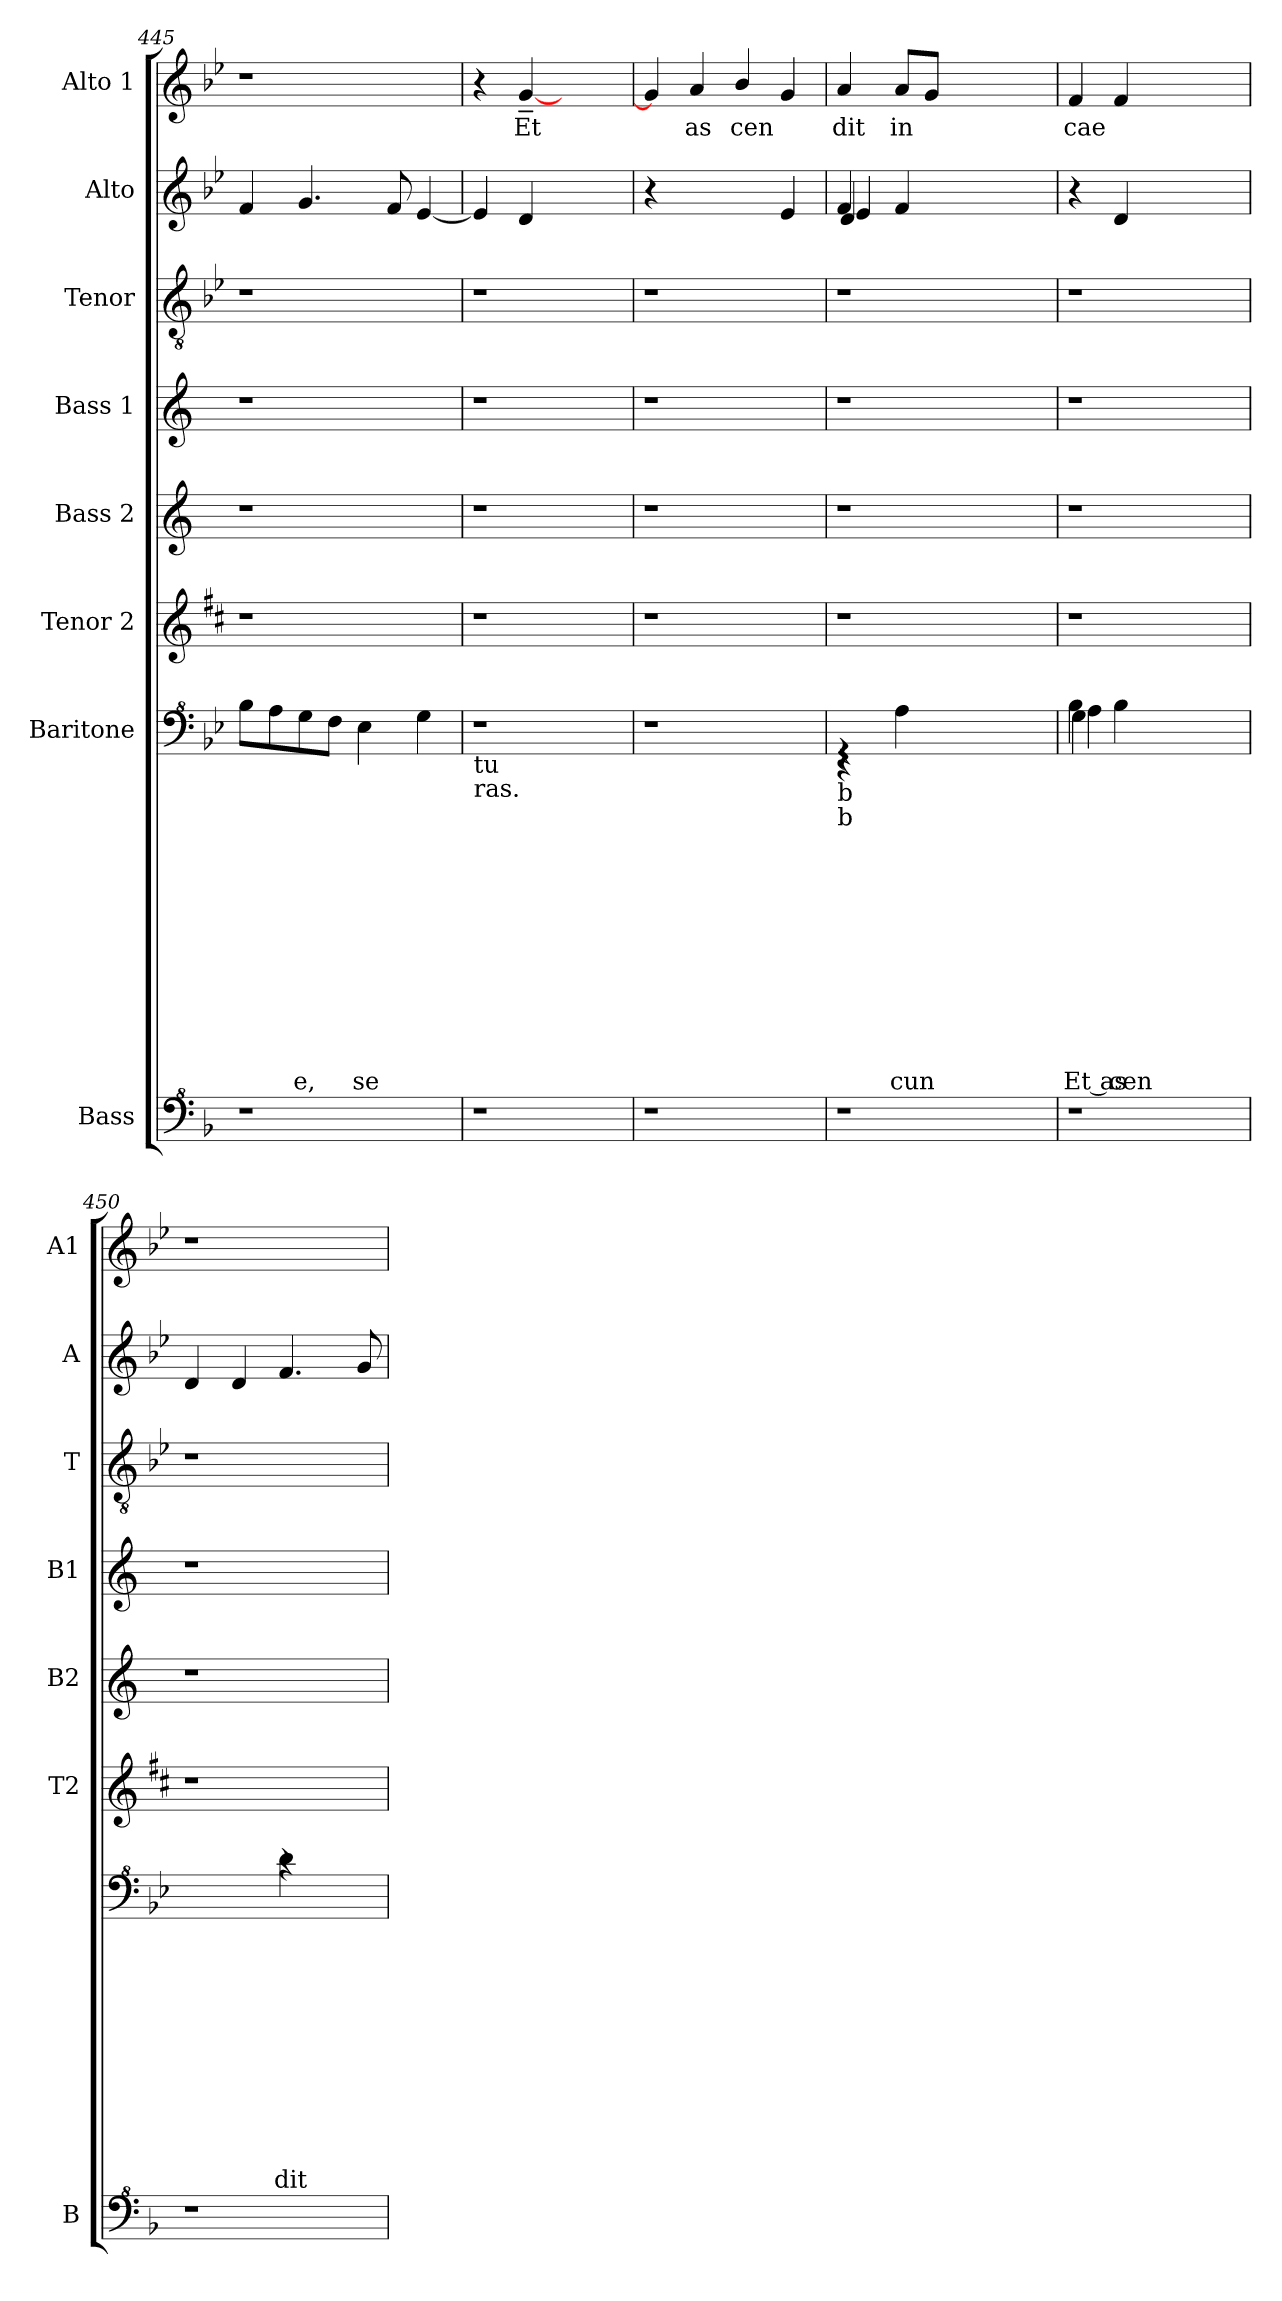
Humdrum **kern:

**kern	**kern	**text	**text	**text	**text	**text	**text	**text	**text	**text	**text	**text	**kern	**kern	**kern	**kern	**kern	**kern	**text
*part8	*part7	*part7	*part7	*part7	*part7	*part7	*part7	*part7	*part7	*part7	*part7	*part7	*part6	*part5	*part4	*part3	*part2	*part1	*part1
*staff8	*staff7	*staff7	*staff7	*staff7	*staff7	*staff7	*staff7	*staff7	*staff7	*staff7	*staff7	*staff7	*staff6	*staff5	*staff4	*staff3	*staff2	*staff1	*staff1
*I"Bass	*I"Baritone	*	*	*	*	*	*	*	*	*	*	*	*I"Tenor 2	*I"Bass 2	*I"Bass 1	*I"Tenor	*I"Alto	*I"Alto 1	*
*I'B	*	*	*	*	*	*	*	*	*	*	*	*	*I'T2	*I'B2	*I'B1	*I'T	*I'A	*I'A1	*
*clefF^4	*clefF^4	*	*	*	*	*	*	*	*	*	*	*	*clefG2	*clefG2	*clefG2	*clefGv2	*clefG2	*clefG2	*
*	*	*	*	*	*	*	*	*	*	*	*	*	*ITrd1c2	*	*	*ITrd1c2	*ITrd1c2	*ITrd1c2	*
*k[b-]	*k[b-e-]	*	*	*	*	*	*	*	*	*	*	*	*k[]	*k[]	*k[]	*k[b-e-a-d-]	*k[b-e-a-d-]	*k[b-e-a-d-]	*
*F:	*B-:	*	*	*	*	*	*	*	*	*	*	*	*C:	*C:	*C:	*A-:	*A-:	*A-:	*
=445	=445	=445	=445	=445	=445	=445	=445	=445	=445	=445	=445	=445	=445	=445	=445	=445	=445	=445	=445
1r	8b-\L	.	.	.	.	.	.	.	.	.	.	.	1r	1r	1r	1r	4e-/	1r	.
.	8a\	.	.	.	.	.	.	.	.	.	.	.	.	.	.	.	.	.	.
!	!	!	!	!	!	!	!	!	!	!	!	!LO:LY:b	!	!	!	!	!	!	!
.	8g\	.	.	.	.	.	.	.	.	.	.	e,	.	.	.	.	4.f/	.	.
.	8f\J	.	.	.	.	.	.	.	.	.	.	.	.	.	.	.	.	.	.
!	!	!	!	!	!	!	!	!	!	!	!	!LO:LY:b	!	!	!	!	!	!	!
.	4e-\	.	.	.	.	.	.	.	.	.	.	se	.	.	.	.	.	.	.
.	.	.	.	.	.	.	.	.	.	.	.	.	.	.	.	.	8e-/	.	.
.	4g\	.	.	.	.	.	.	.	.	.	.	.	.	.	.	.	[<4d-/	.	.
=446	=446	=446	=446	=446	=446	=446	=446	=446	=446	=446	=446	=446	=446	=446	=446	=446	=446	=446	=446
!	!LO:TX:b:t=tu	!	!	!	!	!	!	!	!	!	!	!	!	!	!	!	!	!	!
!	!LO:TX:b:t=ras.	!	!	!	!	!	!	!	!	!	!	!	!	!	!	!	!	!	!
1r	1r	.	.	.	.	.	.	.	.	.	.	.	1r	1r	1r	1r	4d-/]	4r	.
!	!	!	!	!	!	!	!	!	!	!	!	!	!	!	!	!	!	!	!LO:LY:b
.	.	.	.	.	.	.	.	.	.	.	.	.	.	.	.	.	4c/	[<4f~</	Et
.	.	.	.	.	.	.	.	.	.	.	.	.	.	.	.	.	2ryy	2ryy	.
=447	=447	=447	=447	=447	=447	=447	=447	=447	=447	=447	=447	=447	=447	=447	=447	=447	=447	=447	=447
1r	1r	.	.	.	.	.	.	.	.	.	.	.	1r	1r	1r	1r	4r	4f/]	.
!	!	!	!	!	!	!	!	!	!	!	!	!	!	!	!	!	!	!	!LO:LY:b
.	.	.	.	.	.	.	.	.	.	.	.	.	.	.	.	.	2ryy	4g/	as
!	!	!	!	!	!	!	!	!	!	!	!	!	!	!	!	!	!	!	!LO:LY:b
.	.	.	.	.	.	.	.	.	.	.	.	.	.	.	.	.	.	4a-/	cen
.	.	.	.	.	.	.	.	.	.	.	.	.	.	.	.	.	4d-/	4f/	.
!!LO:LB:g=z
=448	=448	=448	=448	=448	=448	=448	=448	=448	=448	=448	=448	=448	=448	=448	=448	=448	=448	=448	=448
*	*^	*	*	*	*	*	*	*	*	*	*	*	*	*	*	*	*^	*	*
*	*	*^	*	*	*	*	*	*	*	*	*	*	*	*	*	*	*	*	*^	*	*
!	!LO:TX:b:t=b	!	!	!	!	!	!	!	!	!	!	!	!	!	!	!	!	!	!	!	!	!	!
!	!LO:TX:b:t=b	!	!	!	!	!	!	!	!	!	!	!	!	!	!	!	!	!	!	!	!	!	!
!	!	!	!	!	!	!	!	!	!	!	!	!	!	!	!	!	!	!	!	!	!	!	!LO:LY:b
1r	16ryy	4rE	4r	.	.	.	.	.	.	.	.	.	.	.	1r	1r	1r	1r	4e-/	4c/	4d-/	4g/	dit
.	2ryy	.	.	.	.	.	.	.	.	.	.	.	.	.	.	.	.	.	.	.	.	.	.
!	!	!	!	!	!	!	!	!	!	!	!	!	!	!LO:LY:b:rj	!	!	!	!	!	!	!	!	!LO:LY:b
.	.	2ryy	4a\	.	.	.	.	.	.	.	.	.	.	cun	.	.	.	.	2ryy	2ryy	4e-/	8g/L	in
.	.	.	.	.	.	.	.	.	.	.	.	.	.	.	.	.	.	.	.	.	.	8f/J	.
.	.	.	2ryy	.	.	.	.	.	.	.	.	.	.	.	.	.	.	.	.	.	2ryy	2ryy	.
.	4..ryy	.	.	.	.	.	.	.	.	.	.	.	.	.	.	.	.	.	.	.	.	.	.
.	.	4ryy	.	.	.	.	.	.	.	.	.	.	.	.	.	.	.	.	4ryy	4ryy	.	.	.
*	*	*	*	*	*	*	*	*	*	*	*	*	*	*	*	*	*	*	*	*v	*v	*	*
=449	=449	=449	=449	=449	=449	=449	=449	=449	=449	=449	=449	=449	=449	=449	=449	=449	=449	=449	=449	=449	=449	=449
!	!	!	!	!	!	!	!	!	!	!	!	!	!	!LO:LY:b	!	!	!	!	!	!	!	!
!	!	!	!	!	!	!	!	!	!	!	!	!	!	!LO:LY:b	!	!	!	!	!	!	!	!
!	!	!	!	!	!	!	!	!	!	!	!	!	!	!LO:LY:b	!	!	!	!	!	!	!	!LO:LY:b
*	*	*	*	*	*	*	*	*	*	*	*	*	*	*	*	*	*	*	*v	*v	*	*
1r	4b-\	4g\	4a\	.	.	.	.	.	.	.	.	.	.	Et as	1r	1r	1r	1r	4r	4e-/	cae
!	!	!	!	!	!	!	!	!	!	!	!	!	!	!LO:LY:b	!	!	!	!	!	!	!
.	2ryy	2ryy	4b-\	.	.	.	.	.	.	.	.	.	.	cen	.	.	.	.	4c/	4e-/	.
.	.	.	2ryy	.	.	.	.	.	.	.	.	.	.	.	.	.	.	.	2ryy	2ryy	.
.	4ryy	4ryy	.	.	.	.	.	.	.	.	.	.	.	.	.	.	.	.	.	.	.
*	*	*v	*v	*	*	*	*	*	*	*	*	*	*	*	*	*	*	*	*	*	*
=450	=450	=450	=450	=450	=450	=450	=450	=450	=450	=450	=450	=450	=450	=450	=450	=450	=450	=450	=450	=450
1r	2ryy	2ryy	.	.	.	.	.	.	.	.	.	.	.	1r	1r	1r	1r	4c/	1r	.
.	.	.	.	.	.	.	.	.	.	.	.	.	.	.	.	.	.	4c/	.	.
!	!	!	!	!	!	!	!	!	!	!	!	!	!LO:LY:b:rj	!	!	!	!	!	!	!
.	4rcc	4dd\	.	.	.	.	.	.	.	.	.	.	dit	.	.	.	.	4.e-/	.	.
.	4ryy	4ryy	.	.	.	.	.	.	.	.	.	.	.	.	.	.	.	.	.	.
.	.	.	.	.	.	.	.	.	.	.	.	.	.	.	.	.	.	8f/	.	.
*	*v	*v	*	*	*	*	*	*	*	*	*	*	*	*	*	*	*	*	*	*
=	=	=	=	=	=	=	=	=	=	=	=	=	=	=	=	=	=	=	=
*-	*-	*-	*-	*-	*-	*-	*-	*-	*-	*-	*-	*-	*-	*-	*-	*-	*-	*-	*-
